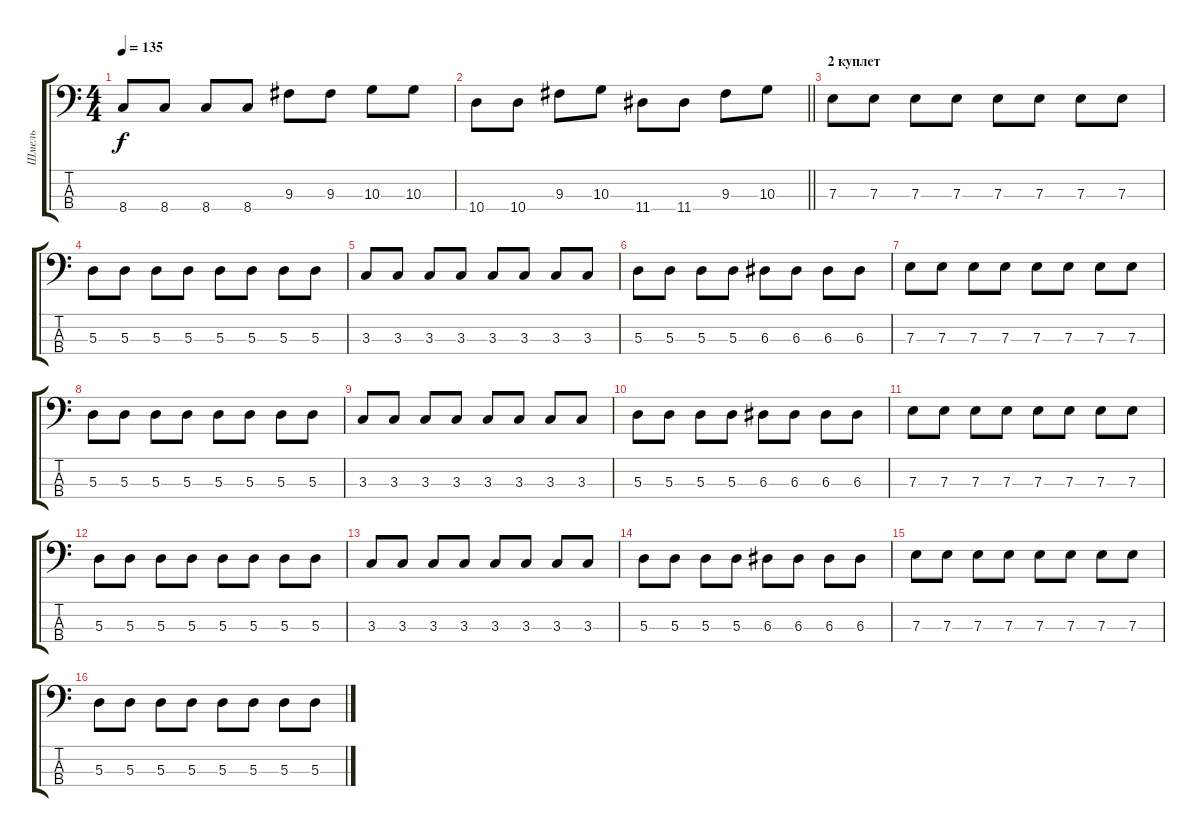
\track ("Шмель" "Шмель") {instrument electricbassfinger}
\staff {score tabs}
\tuning (G2 D2 A1 E1) {hide}
\ts (4 4)
\tempo 135
\clef f4
\ks c
8.4.8{dy f} 8.4.8 8.4.8 8.4.8 9.3.8 9.3.8 10.3.8 10.3.8 |
\barLineRight lightlight
10.4.8 10.4.8 9.3.8 10.3.8 11.4.8 11.4.8 9.3.8 10.3.8 |
\section ("" "2 куплет")
7.3.8 7.3.8 7.3.8 7.3.8 7.3.8 7.3.8 7.3.8 7.3.8 |
5.3.8 5.3.8 5.3.8 5.3.8 5.3.8 5.3.8 5.3.8 5.3.8 |
3.3.8 3.3.8 3.3.8 3.3.8 3.3.8 3.3.8 3.3.8 3.3.8 |
5.3.8 5.3.8 5.3.8 5.3.8 6.3.8 6.3.8 6.3.8 6.3.8 |
7.3.8 7.3.8 7.3.8 7.3.8 7.3.8 7.3.8 7.3.8 7.3.8 |
5.3.8 5.3.8 5.3.8 5.3.8 5.3.8 5.3.8 5.3.8 5.3.8 |
3.3.8 3.3.8 3.3.8 3.3.8 3.3.8 3.3.8 3.3.8 3.3.8 |
5.3.8 5.3.8 5.3.8 5.3.8 6.3.8 6.3.8 6.3.8 6.3.8 |
7.3.8 7.3.8 7.3.8 7.3.8 7.3.8 7.3.8 7.3.8 7.3.8 |
5.3.8 5.3.8 5.3.8 5.3.8 5.3.8 5.3.8 5.3.8 5.3.8 |
3.3.8 3.3.8 3.3.8 3.3.8 3.3.8 3.3.8 3.3.8 3.3.8 |
5.3.8 5.3.8 5.3.8 5.3.8 6.3.8 6.3.8 6.3.8 6.3.8 |
7.3.8 7.3.8 7.3.8 7.3.8 7.3.8 7.3.8 7.3.8 7.3.8 |
5.3.8 5.3.8 5.3.8 5.3.8 5.3.8 5.3.8 5.3.8 5.3.8
